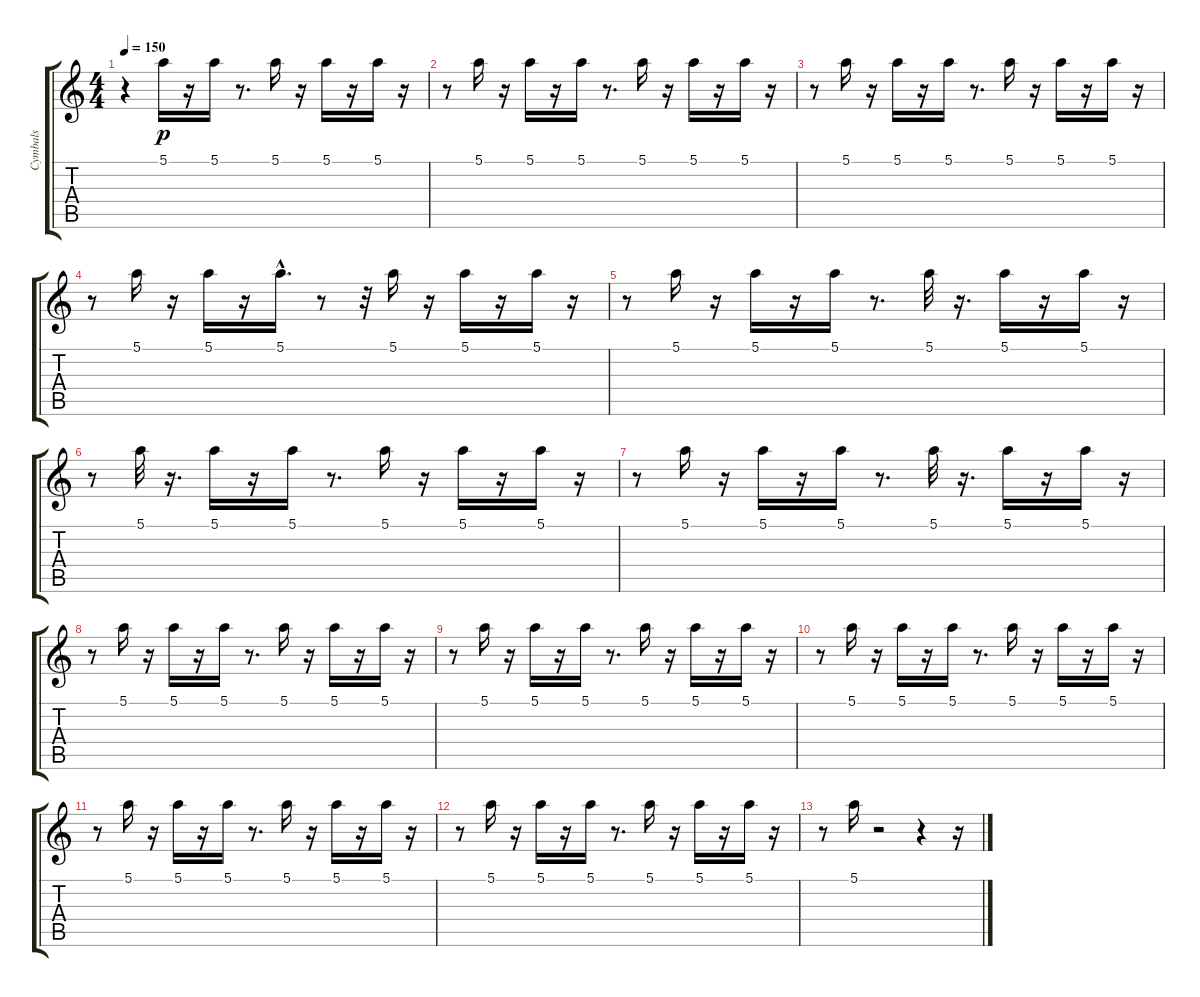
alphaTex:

\track ("Cymbals" "Cymbals") {instrument acousticguitarnylon}
\staff {score tabs}
\tuning (E4 B3 G3 D3 A2 E2) {hide}
\ts (4 4)
\tempo 150
\clef g2
\ks c
r.4{dy p instrument acousticguitarnylon} 5.1.16 r.16 5.1.16 r.8{d} 5.1.16 r.16 5.1.16 r.16 5.1.16 r.16 |
r.8 5.1.16 r.16 5.1.16 r.16 5.1.16 r.8{d} 5.1.16 r.16 5.1.16 r.16 5.1.16 r.16 |
r.8 5.1.16 r.16 5.1.16 r.16 5.1.16 r.8{d} 5.1.16 r.16 5.1.16 r.16 5.1.16 r.16 |
r.8 5.1.16 r.16 5.1.16 r.16 5.1{hac}.16{d} r.8 r.32 5.1.16 r.16 5.1.16 r.16 5.1.16 r.16 |
r.8 5.1.16 r.16 5.1.16 r.16 5.1.16 r.8{d} 5.1.32 r.16{d} 5.1.16 r.16 5.1.16 r.16 |
r.8 5.1.32 r.16{d} 5.1.16 r.16 5.1.16 r.8{d} 5.1.16 r.16 5.1.16 r.16 5.1.16 r.16 |
r.8 5.1.16 r.16 5.1.16 r.16 5.1.16 r.8{d} 5.1.32 r.16{d} 5.1.16 r.16 5.1.16 r.16 |
r.8 5.1.16 r.16 5.1.16 r.16 5.1.16 r.8{d} 5.1.16 r.16 5.1.16 r.16 5.1.16 r.16 |
r.8 5.1.16 r.16 5.1.16 r.16 5.1.16 r.8{d} 5.1.16 r.16 5.1.16 r.16 5.1.16 r.16 |
r.8 5.1.16 r.16 5.1.16 r.16 5.1.16 r.8{d} 5.1.16 r.16 5.1.16 r.16 5.1.16 r.16 |
r.8 5.1.16 r.16 5.1.16 r.16 5.1.16 r.8{d} 5.1.16 r.16 5.1.16 r.16 5.1.16 r.16 |
r.8 5.1.16 r.16 5.1.16 r.16 5.1.16 r.8{d} 5.1.16 r.16 5.1.16 r.16 5.1.16 r.16 |
r.8 5.1.16 r.2 r.4 r.16
